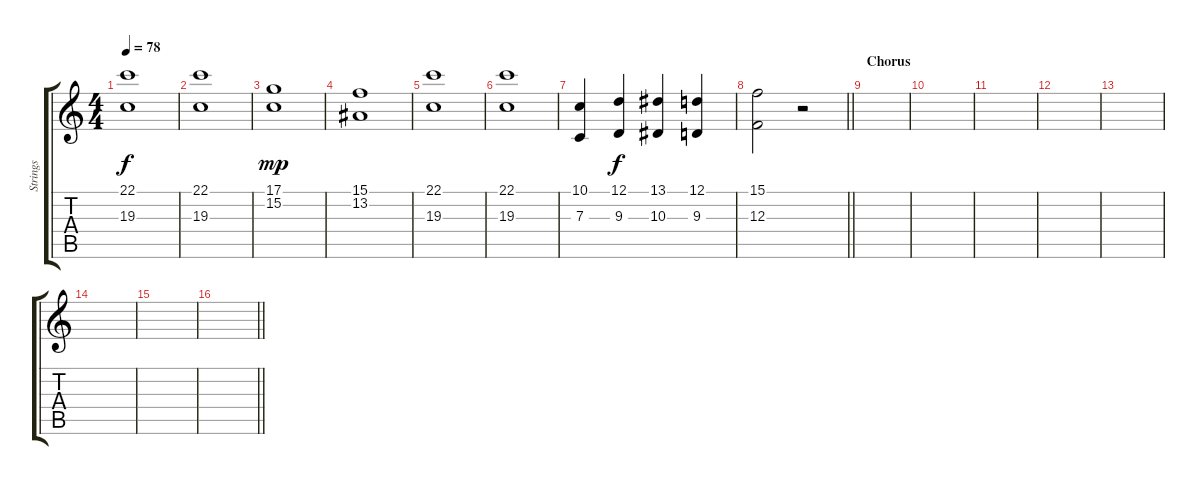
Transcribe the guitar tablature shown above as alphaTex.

\track ("Strings" "Strings") {instrument stringensemble2}
\staff {score tabs}
\tuning (D4 A3 F3 C3 G2 C2) {hide}
\ts (4 4)
\tempo 78
\clef g2
\ks c
(22.1 19.3).1{dy f} |
(22.1 19.3).1 |
(17.1 15.2).1{dy mp} |
(15.1 13.2).1 |
(22.1 19.3).1 |
(22.1 19.3).1 |
(10.1 7.3).4 (12.1 9.3).4{dy f} (13.1 10.3).4 (12.1 9.3).4 |
\barLineRight lightlight
(15.1 12.3).2 r.2 |
\section ("" "Chorus")
|
|
|
|
|
|
|
\barLineRight lightlight
